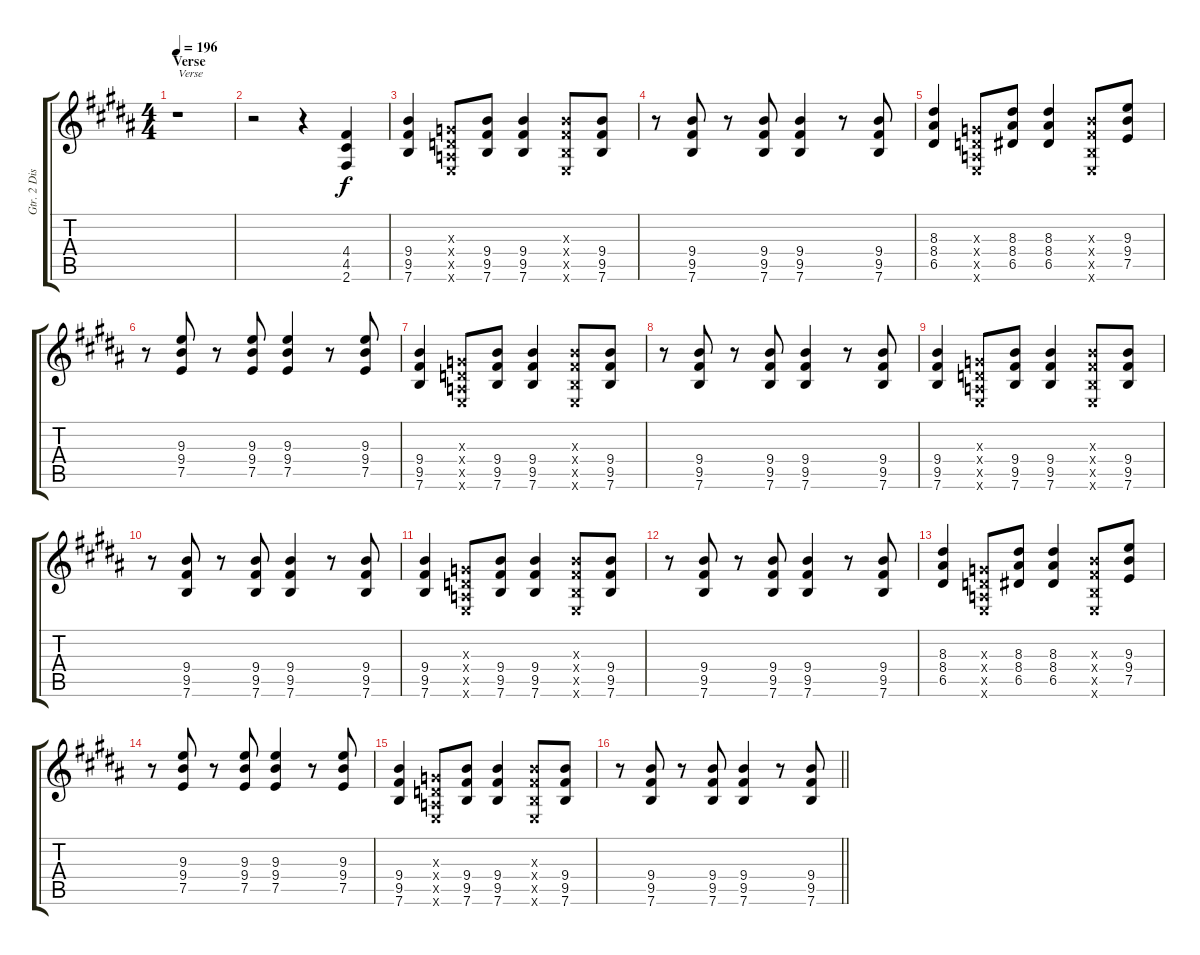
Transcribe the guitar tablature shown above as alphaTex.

\track ("Gtr. 2 Distortion" "Gtr. 2 Dis") {instrument distortionguitar}
\staff {score tabs}
\tuning (E4 B3 G3 D3 A2 E2) {hide}
\ts (4 4)
\section ("" "Verse")
\tempo 196
\clef g2
\ks b
r.1{txt "Verse" dy f} |
r.2 r.4 (4.4 4.5 2.6).4 |
(9.4 9.5 7.6).4 (0.3{x} 0.4{x} 0.5{x} 0.6{x}).8 (9.4 9.5 7.6).8 (9.4 9.5 7.6).4 (4.3{x} 4.4{x} 2.5{x} 0.6{x}).8 (9.4 9.5 7.6).8 |
r.8 (9.4 9.5 7.6).8 r.8 (9.4 9.5 7.6).8 (9.4 9.5 7.6).4 r.8 (9.4 9.5 7.6).8 |
(8.3 8.4 6.5).4 (0.3{x} 0.4{x} 0.5{x} 0.6{x}).8 (8.3 8.4 6.5).8 (8.3 8.4 6.5).4 (4.3{x} 4.4{x} 2.5{x} 0.6{x}).8 (9.3 9.4 7.5).8 |
r.8 (9.3 9.4 7.5).8 r.8 (9.3 9.4 7.5).8 (9.3 9.4 7.5).4 r.8 (9.3 9.4 7.5).8 |
(9.4 9.5 7.6).4 (0.3{x} 0.4{x} 0.5{x} 0.6{x}).8 (9.4 9.5 7.6).8 (9.4 9.5 7.6).4 (4.3{x} 4.4{x} 2.5{x} 0.6{x}).8 (9.4 9.5 7.6).8 |
r.8 (9.4 9.5 7.6).8 r.8 (9.4 9.5 7.6).8 (9.4 9.5 7.6).4 r.8 (9.4 9.5 7.6).8 |
(9.4 9.5 7.6).4 (0.3{x} 0.4{x} 0.5{x} 0.6{x}).8 (9.4 9.5 7.6).8 (9.4 9.5 7.6).4 (4.3{x} 4.4{x} 2.5{x} 0.6{x}).8 (9.4 9.5 7.6).8 |
r.8 (9.4 9.5 7.6).8 r.8 (9.4 9.5 7.6).8 (9.4 9.5 7.6).4 r.8 (9.4 9.5 7.6).8 |
(9.4 9.5 7.6).4 (0.3{x} 0.4{x} 0.5{x} 0.6{x}).8 (9.4 9.5 7.6).8 (9.4 9.5 7.6).4 (4.3{x} 4.4{x} 2.5{x} 0.6{x}).8 (9.4 9.5 7.6).8 |
r.8 (9.4 9.5 7.6).8 r.8 (9.4 9.5 7.6).8 (9.4 9.5 7.6).4 r.8 (9.4 9.5 7.6).8 |
(8.3 8.4 6.5).4 (0.3{x} 0.4{x} 0.5{x} 0.6{x}).8 (8.3 8.4 6.5).8 (8.3 8.4 6.5).4 (4.3{x} 4.4{x} 2.5{x} 0.6{x}).8 (9.3 9.4 7.5).8 |
r.8 (9.3 9.4 7.5).8 r.8 (9.3 9.4 7.5).8 (9.3 9.4 7.5).4 r.8 (9.3 9.4 7.5).8 |
(9.4 9.5 7.6).4 (0.3{x} 0.4{x} 0.5{x} 0.6{x}).8 (9.4 9.5 7.6).8 (9.4 9.5 7.6).4 (4.3{x} 4.4{x} 2.5{x} 0.6{x}).8 (9.4 9.5 7.6).8 |
\barLineRight lightlight
r.8 (9.4 9.5 7.6).8 r.8 (9.4 9.5 7.6).8 (9.4 9.5 7.6).4 r.8 (9.4 9.5 7.6).8
